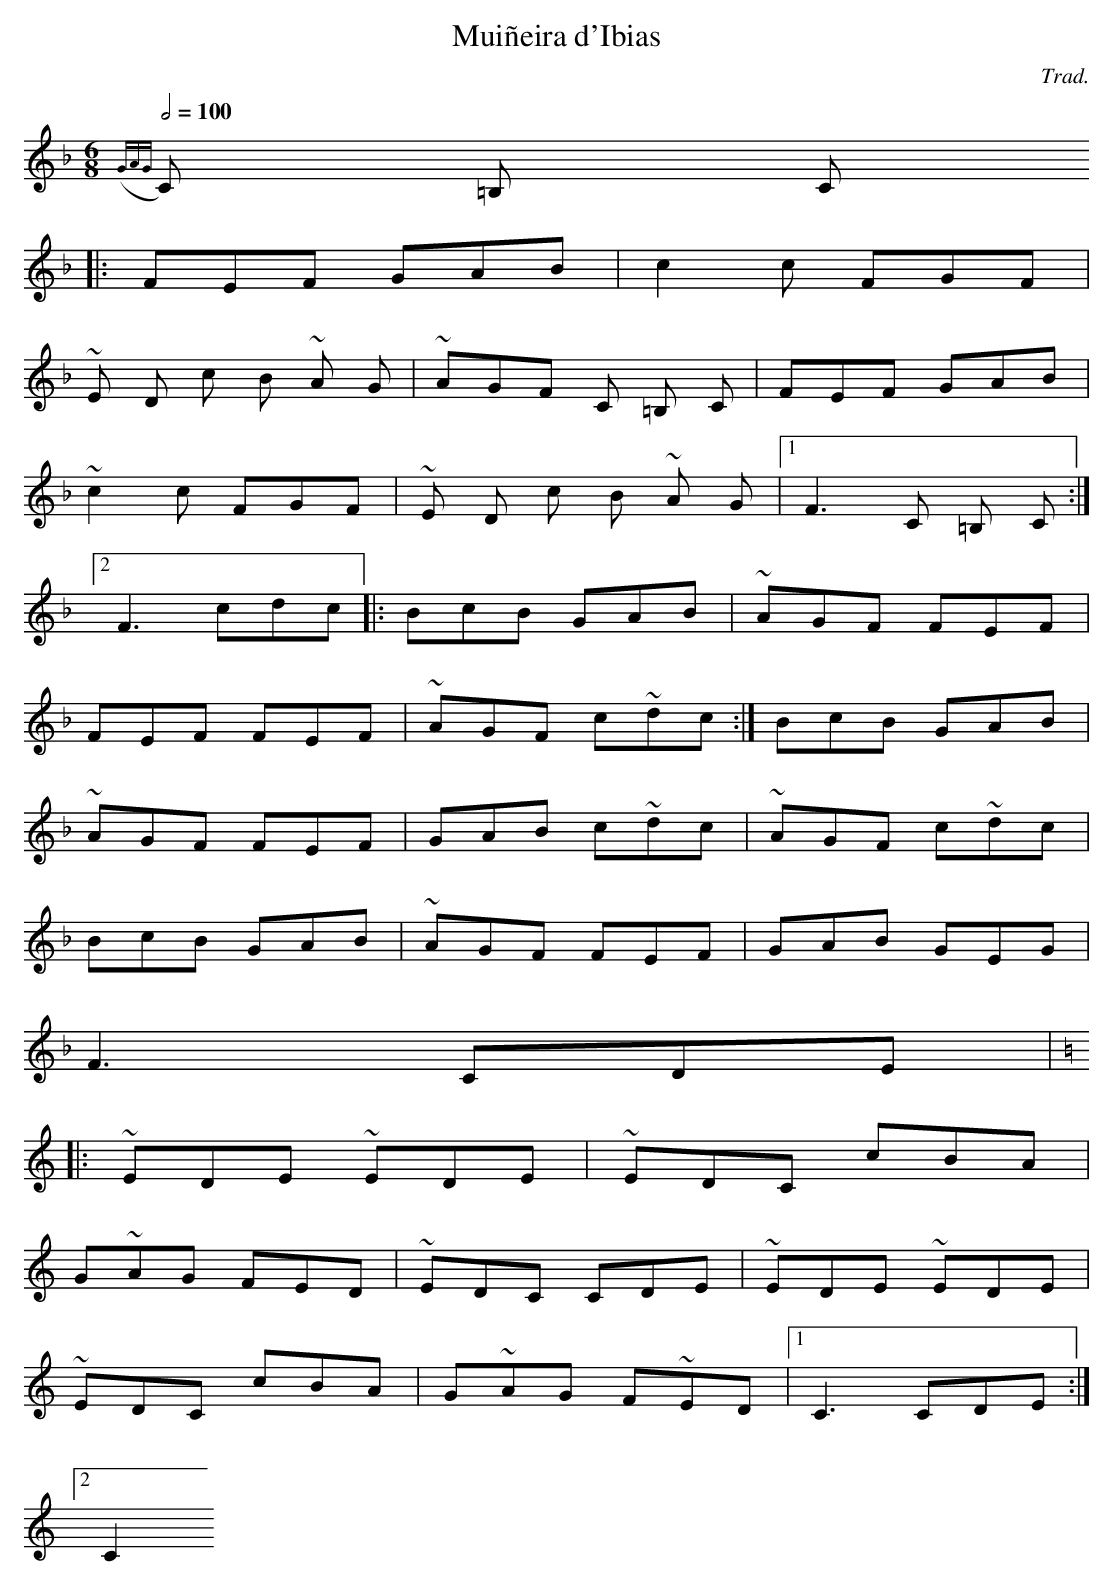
X:1
T:Muiñeira d'Ibias
C:Trad.
M:6/8
L:1/8
Q:2/4=100
K:F
({GAG}C) =B, C
|:FEF GAB|c2 c FGF|
~E D c B ~A G|~AGF C =B, C|FEF GAB|
~c2 c FGF|~E D c B ~A G|[1 F3 C =B, C:|
[2 F3 cdc||:BcB GAB|~AGF FEF|
FEF FEF|~AGF c~dc:|BcB GAB|
~AGF FEF|GAB c~dc|~AGF c~dc|
BcB GAB|~AGF FEF|GAB GEG|
F3 CDE|
K:C
|:~EDE ~EDE|~EDC cBA|
G~AG FED|~EDC CDE|~EDE ~EDE|
~EDC cBA|G~AG F~ED|[1 C3 CDE:|
[2 C2
